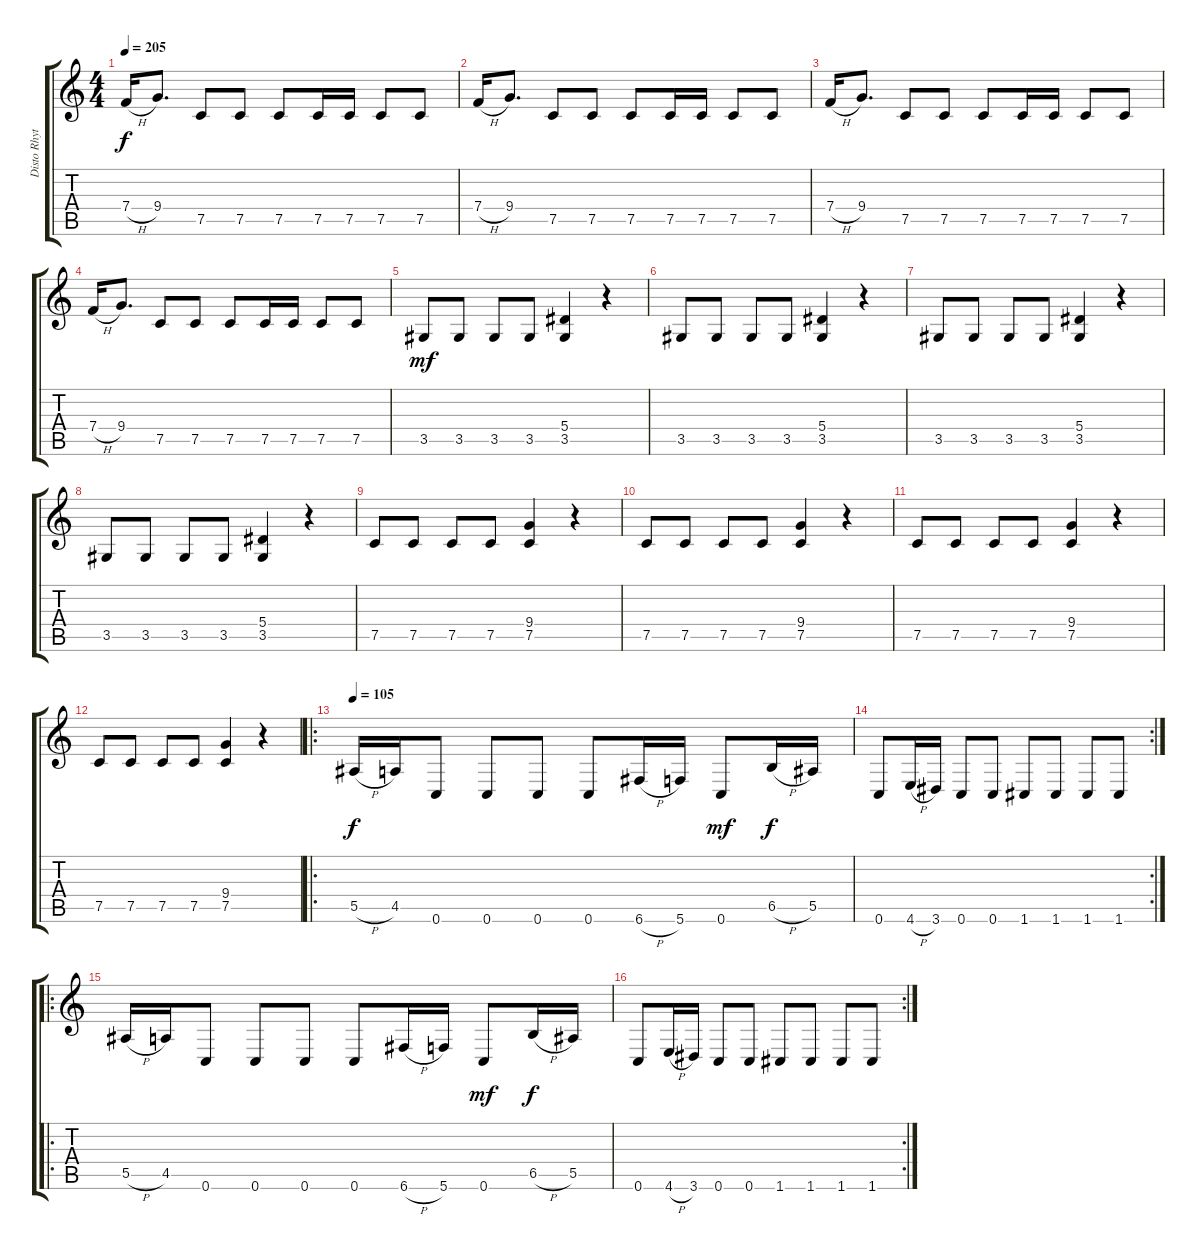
\track ("Disto Rhytme" "Disto Rhyt") {instrument distortionguitar}
\staff {score tabs}
\tuning (C4 G3 Eb3 Bb2 F2 C2) {hide}
\ts (4 4)
\tempo 205
\clef g2
\ks c
7.4{h}.16{dy f} 9.4.8{d} 7.5.8 7.5.8 7.5.8 7.5.16 7.5.16 7.5.8 7.5.8 |
7.4{h}.16 9.4.8{d} 7.5.8 7.5.8 7.5.8 7.5.16 7.5.16 7.5.8 7.5.8 |
7.4{h}.16 9.4.8{d} 7.5.8 7.5.8 7.5.8 7.5.16 7.5.16 7.5.8 7.5.8 |
7.4{h}.16 9.4.8{d} 7.5.8 7.5.8 7.5.8 7.5.16 7.5.16 7.5.8 7.5.8 |
3.5.8{dy mf} 3.5.8 3.5.8 3.5.8 (5.4 3.5).4 r.4 |
3.5.8 3.5.8 3.5.8 3.5.8 (5.4 3.5).4 r.4 |
3.5.8 3.5.8 3.5.8 3.5.8 (5.4 3.5).4 r.4 |
3.5.8 3.5.8 3.5.8 3.5.8 (5.4 3.5).4 r.4 |
7.5.8 7.5.8 7.5.8 7.5.8 (9.4 7.5).4 r.4 |
7.5.8 7.5.8 7.5.8 7.5.8 (9.4 7.5).4 r.4 |
7.5.8 7.5.8 7.5.8 7.5.8 (9.4 7.5).4 r.4 |
7.5.8 7.5.8 7.5.8 7.5.8 (9.4 7.5).4 r.4 |
\ro
\tempo 105
5.5{h}.16{dy f} 4.5.16 0.6.8 0.6.8 0.6.8 0.6.8 6.6{h}.16 5.6.16 0.6.8{dy mf} 6.5{h}.16{dy f} 5.5.16 |
\rc 2
0.6.8 4.6{h}.16 3.6.16 0.6.8 0.6.8 1.6.8 1.6.8 1.6.8 1.6.8 |
\ro
5.5{h}.16 4.5.16 0.6.8 0.6.8 0.6.8 0.6.8 6.6{h}.16 5.6.16 0.6.8{dy mf} 6.5{h}.16{dy f} 5.5.16 |
\rc 2
0.6.8 4.6{h}.16 3.6.16 0.6.8 0.6.8 1.6.8 1.6.8 1.6.8 1.6.8
